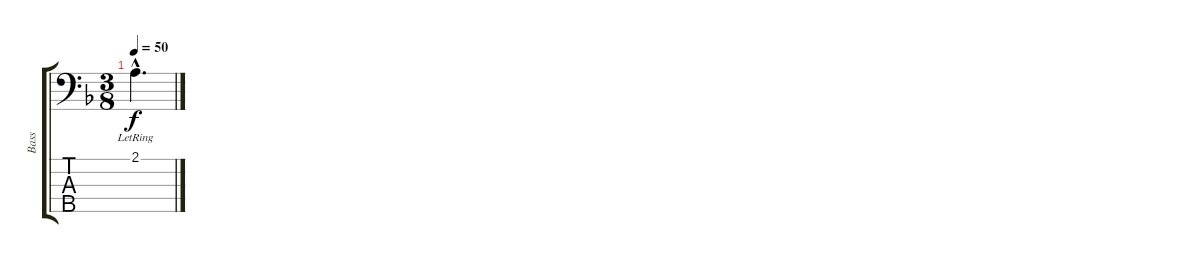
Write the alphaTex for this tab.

\track ("Bass" "Bass") {instrument acousticbass}
\staff {score tabs}
\tuning (G2 D2 A1 E1 A0) {hide}
\ts (3 8)
\tempo 50
\clef f4
\ks f
2.1{hac lr}.4{d dy f}
